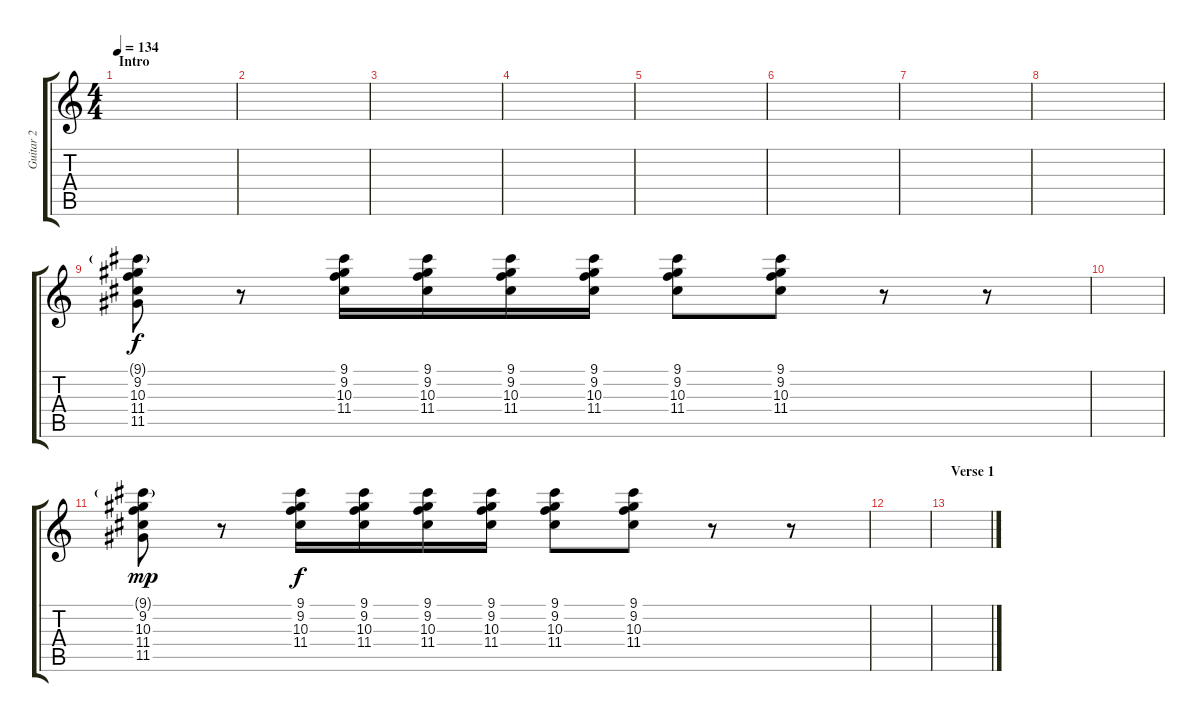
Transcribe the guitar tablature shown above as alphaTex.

\track ("Guitar 2" "Guitar 2") {instrument overdrivenguitar}
\staff {score tabs}
\tuning (E4 B3 G3 D3 A2 E2) {hide}
\ts (4 4)
\section ("" "Intro")
\tempo 134
\clef g2
\ks c
|
|
|
|
|
|
|
|
(9.1{g} 9.2 10.3 11.4 11.5).8 r.8 (9.1 9.2 10.3 11.4).16{dy f} (9.1 9.2 10.3 11.4).16 (9.1 9.2 10.3 11.4).16 (9.1 9.2 10.3 11.4).16 (9.1 9.2 10.3 11.4).8 (9.1 9.2 10.3 11.4).8 r.8 r.8 |
|
(9.1{g} 9.2 10.3 11.4 11.5).8{dy mp} r.8 (9.1 9.2 10.3 11.4).16{dy f} (9.1 9.2 10.3 11.4).16 (9.1 9.2 10.3 11.4).16 (9.1 9.2 10.3 11.4).16 (9.1 9.2 10.3 11.4).8 (9.1 9.2 10.3 11.4).8 r.8 r.8 |
|
\section ("" "Verse 1")
